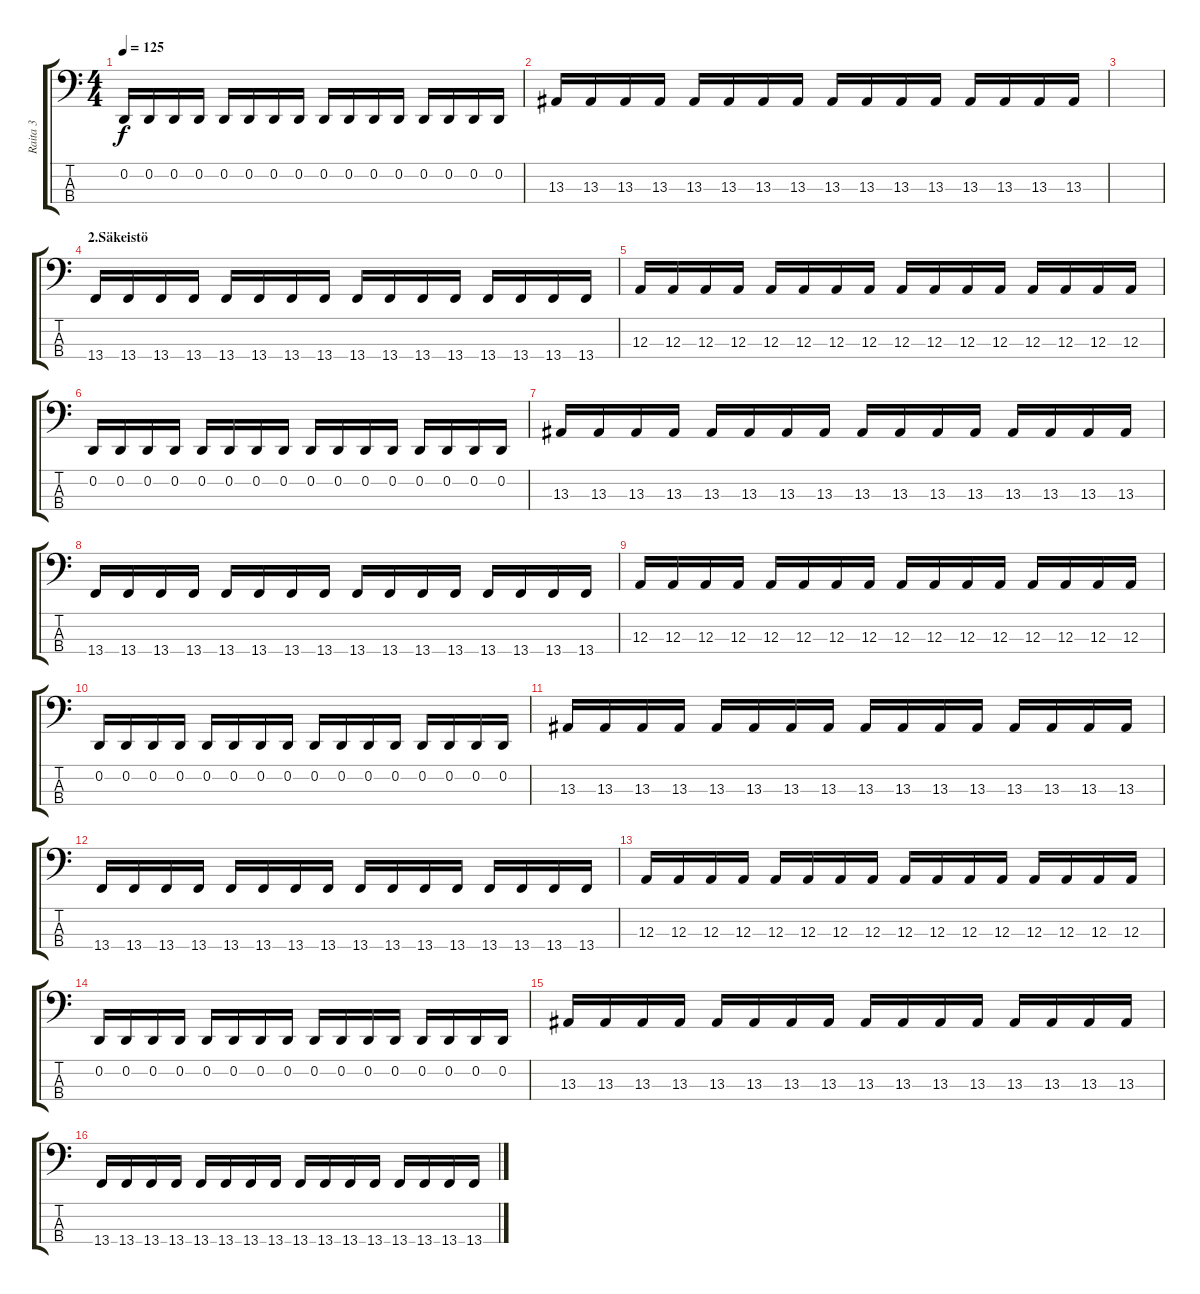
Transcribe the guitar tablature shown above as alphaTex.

\track ("Raita 3" "Raita 3") {instrument lead8bassandlead}
\staff {score tabs}
\tuning (G2 D2 A1 E1) {hide}
\ts (4 4)
\tempo 125
\clef f4
\ks c
0.2.16{dy f} 0.2.16 0.2.16 0.2.16 0.2.16 0.2.16 0.2.16 0.2.16 0.2.16 0.2.16 0.2.16 0.2.16 0.2.16 0.2.16 0.2.16 0.2.16 |
13.3.16 13.3.16 13.3.16 13.3.16 13.3.16 13.3.16 13.3.16 13.3.16 13.3.16 13.3.16 13.3.16 13.3.16 13.3.16 13.3.16 13.3.16 13.3.16 |
|
\section ("" "2.Säkeistö")
13.4.16{volume 11} 13.4.16 13.4.16 13.4.16 13.4.16 13.4.16 13.4.16 13.4.16 13.4.16 13.4.16 13.4.16 13.4.16 13.4.16 13.4.16 13.4.16 13.4.16 |
12.3.16 12.3.16 12.3.16 12.3.16 12.3.16 12.3.16 12.3.16 12.3.16 12.3.16 12.3.16 12.3.16 12.3.16 12.3.16 12.3.16 12.3.16 12.3.16 |
0.2.16 0.2.16 0.2.16 0.2.16 0.2.16 0.2.16 0.2.16 0.2.16 0.2.16 0.2.16 0.2.16 0.2.16 0.2.16 0.2.16 0.2.16 0.2.16 |
13.3.16 13.3.16 13.3.16 13.3.16 13.3.16 13.3.16 13.3.16 13.3.16 13.3.16 13.3.16 13.3.16 13.3.16 13.3.16 13.3.16 13.3.16 13.3.16 |
13.4.16 13.4.16 13.4.16 13.4.16 13.4.16 13.4.16 13.4.16 13.4.16 13.4.16 13.4.16 13.4.16 13.4.16 13.4.16 13.4.16 13.4.16 13.4.16 |
12.3.16 12.3.16 12.3.16 12.3.16 12.3.16 12.3.16 12.3.16 12.3.16 12.3.16 12.3.16 12.3.16 12.3.16 12.3.16 12.3.16 12.3.16 12.3.16 |
0.2.16 0.2.16 0.2.16 0.2.16 0.2.16 0.2.16 0.2.16 0.2.16 0.2.16 0.2.16 0.2.16 0.2.16 0.2.16 0.2.16 0.2.16 0.2.16 |
13.3.16 13.3.16 13.3.16 13.3.16 13.3.16 13.3.16 13.3.16 13.3.16 13.3.16 13.3.16 13.3.16 13.3.16 13.3.16 13.3.16 13.3.16 13.3.16 |
13.4.16 13.4.16 13.4.16 13.4.16 13.4.16 13.4.16 13.4.16 13.4.16 13.4.16 13.4.16 13.4.16 13.4.16 13.4.16 13.4.16 13.4.16 13.4.16 |
12.3.16 12.3.16 12.3.16 12.3.16 12.3.16 12.3.16 12.3.16 12.3.16 12.3.16 12.3.16 12.3.16 12.3.16 12.3.16 12.3.16 12.3.16 12.3.16 |
0.2.16 0.2.16 0.2.16 0.2.16 0.2.16 0.2.16 0.2.16 0.2.16 0.2.16 0.2.16 0.2.16 0.2.16 0.2.16 0.2.16 0.2.16 0.2.16 |
13.3.16 13.3.16 13.3.16 13.3.16 13.3.16 13.3.16 13.3.16 13.3.16 13.3.16 13.3.16 13.3.16 13.3.16 13.3.16 13.3.16 13.3.16 13.3.16 |
13.4.16 13.4.16 13.4.16 13.4.16 13.4.16 13.4.16 13.4.16 13.4.16 13.4.16 13.4.16 13.4.16 13.4.16 13.4.16 13.4.16 13.4.16 13.4.16
